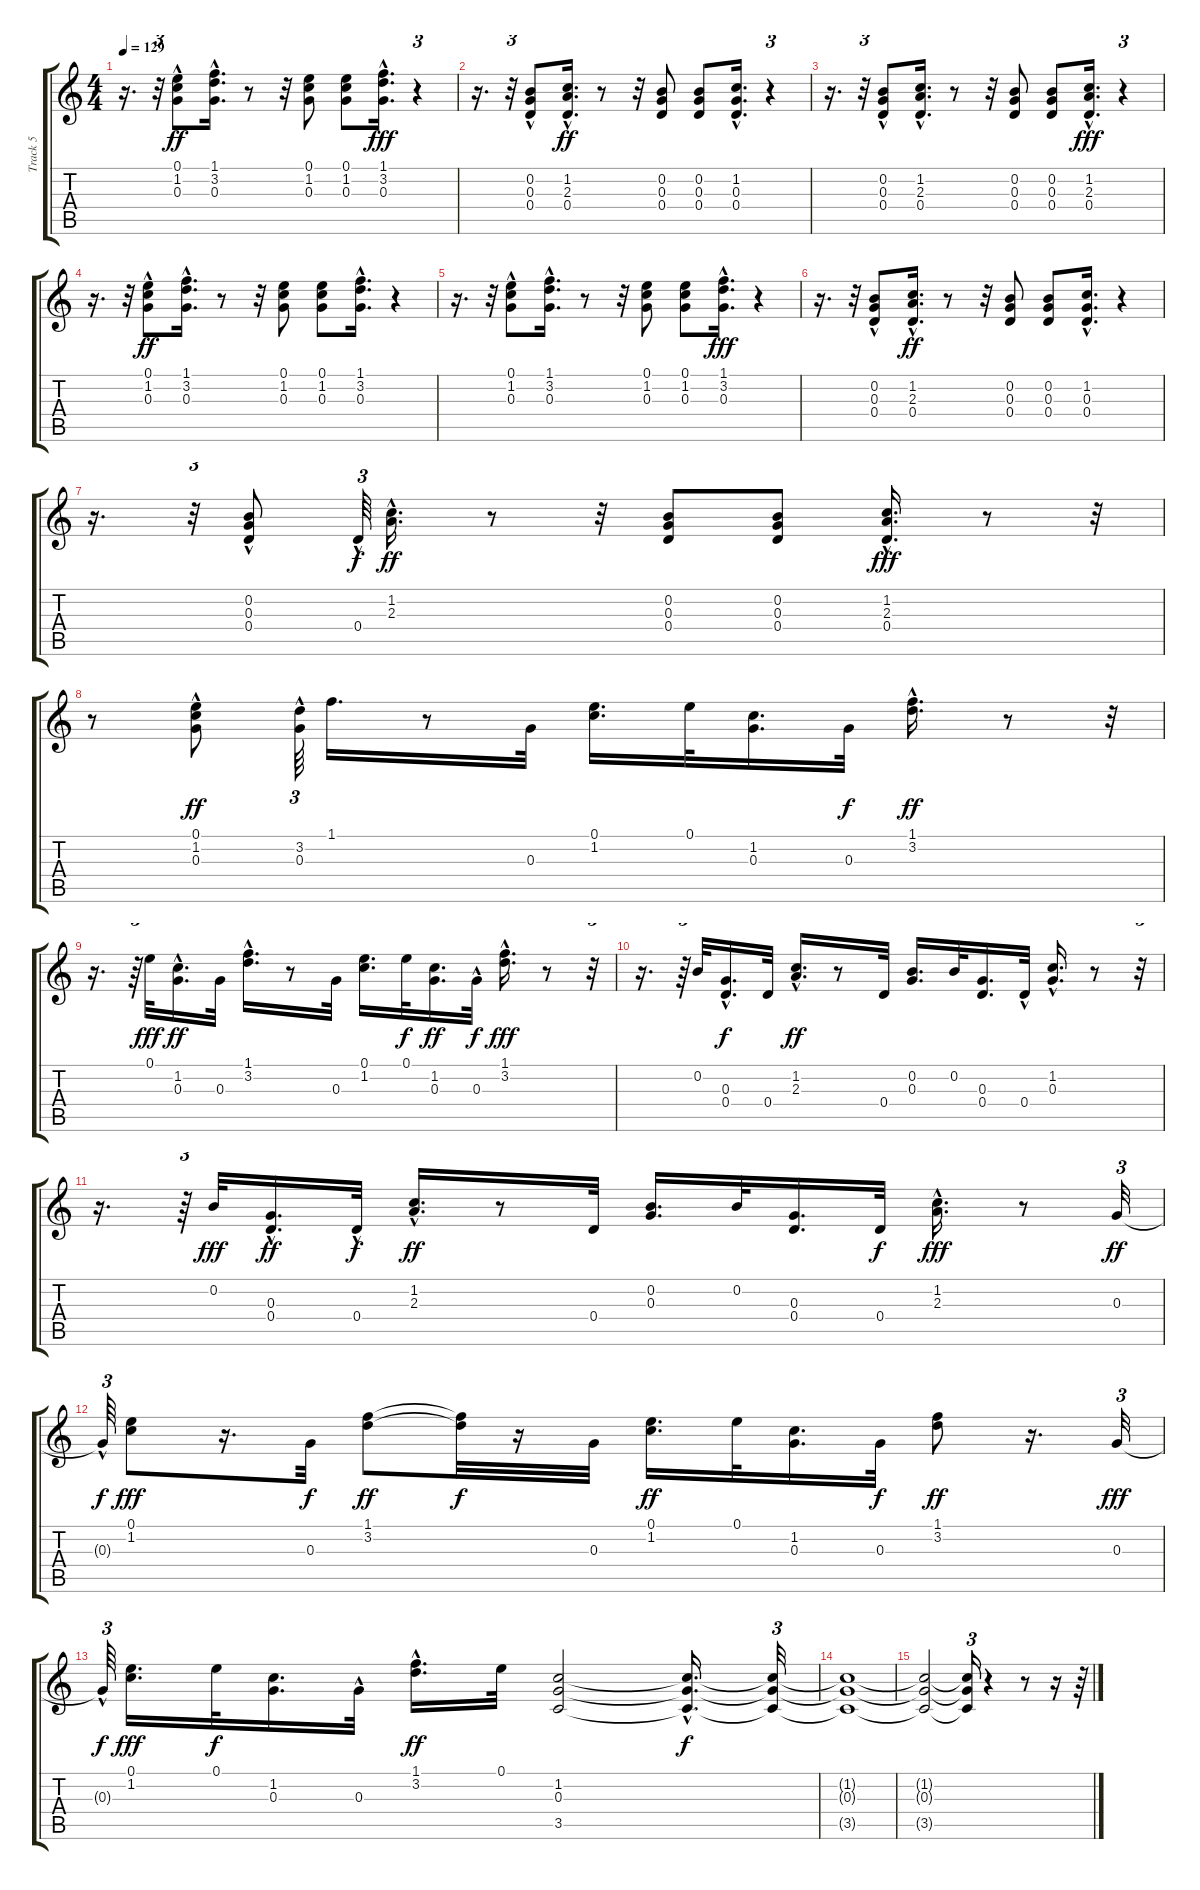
\track ("Track 5" "Track 5") {instrument overdrivenguitar}
\staff {score tabs}
\tuning (E4 B3 G3 D3 A2 E2) {hide}
\ts (4 4)
\tempo 129
\clef g2
\ks c
r.16{d dy ff} r.32{tu (3 2)} (0.1 1.2{hac} 0.3{hac}).8 (1.1{hac} 3.2 0.3).16{d} r.8 r.32 (0.1 1.2 0.3).8 (0.1 1.2 0.3).8 (1.1{hac} 3.2{hac} 0.3{hac}).16{d dy fff} r.4{tu (3 2)} |
r.16{d} r.32{tu (3 2)} (0.2 0.3{hac} 0.4).8 (1.2 2.3{hac} 0.4).16{d dy ff} r.8 r.32 (0.2 0.3 0.4).8 (0.2 0.3 0.4).8 (1.2{hac} 0.3{hac} 0.4{hac}).16{d} r.4{tu (3 2)} |
r.16{d} r.32{tu (3 2)} (0.2 0.3{hac} 0.4{hac}).8 (1.2{hac} 2.3{hac} 0.4{hac}).16{d} r.8 r.32 (0.2 0.3 0.4).8 (0.2 0.3 0.4).8 (1.2{hac} 2.3{hac} 0.4).16{d dy fff} r.4{tu (3 2)} |
r.16{d} r.32{tu (3 2)} (0.1 1.2{hac} 0.3{hac}).8{dy ff} (1.1{hac} 3.2{hac} 0.3).16{d} r.8 r.32 (0.1 1.2 0.3).8 (0.1 1.2 0.3).8 (1.1{hac} 3.2{hac} 0.3).16{d} r.4{tu (3 2)} |
r.16{d} r.32{tu (3 2)} (0.1 1.2{hac} 0.3{hac}).8 (1.1{hac} 3.2 0.3).16{d} r.8 r.32 (0.1 1.2 0.3).8 (0.1 1.2 0.3).8 (1.1{hac} 3.2{hac} 0.3{hac}).16{d dy fff} r.4{tu (3 2)} |
r.16{d} r.32{tu (3 2)} (0.2 0.3{hac} 0.4).8 (1.2 2.3{hac} 0.4).16{d dy ff} r.8 r.32 (0.2 0.3 0.4).8 (0.2 0.3 0.4).8 (1.2{hac} 0.3{hac} 0.4{hac}).16{d} r.4{tu (3 2)} |
r.16{d} r.32{tu (3 2)} (0.2 0.3{hac} 0.4{hac}).8 0.4{hac}.64{tu (3 2) dy f} (1.2{hac} 2.3{hac}).16{d dy ff} r.8 r.32 (0.2 0.3 0.4).8 (0.2 0.3 0.4).8 (1.2{hac} 2.3{hac} 0.4).16{d dy fff} r.8 r.32 |
r.8 (0.1 1.2{hac} 0.3{hac}).8{dy ff} (3.2{hac} 0.3).64{tu (3 2)} 1.1.16{d} r.8 0.3.32 (0.1 1.2).16{d} 0.1.32 (1.2 0.3).16{d} 0.3.32{dy f} (1.1{hac} 3.2{hac}).16{d dy ff} r.8 r.32{tu (3 2)} |
r.16{d} r.64{tu (3 2)} 0.1.32{dy fff} (1.2{hac} 0.3{hac}).16{d dy ff} 0.3.32 (1.1{hac} 3.2).16{d} r.8 0.3.32 (0.1 1.2).16{d} 0.1.32{dy f} (1.2 0.3).16{d dy ff} 0.3{hac}.32{dy f} (1.1{hac} 3.2{hac}).16{d dy fff} r.8 r.32{tu (3 2)} |
r.16{d} r.64{tu (3 2)} 0.2.32 (0.3{hac} 0.4).16{d dy f} 0.4.32 (1.2 2.3{hac}).16{d dy ff} r.8 0.4.32 (0.2 0.3).16{d} 0.2.32 (0.3 0.4).16{d} 0.4{hac}.32 (1.2{hac} 0.3{hac}).16{d} r.8 r.32{tu (3 2)} |
r.16{d} r.64{tu (3 2)} 0.2.32{dy fff} (0.3{hac} 0.4{hac}).16{d dy ff} 0.4{hac}.32{dy f} (1.2{hac} 2.3{hac}).16{d dy ff} r.8 0.4.32 (0.2 0.3).16{d} 0.2.32 (0.3 0.4).16{d} 0.4.32{dy f} (1.2{hac} 2.3{hac}).16{d dy fff} r.8 0.3.32{tu (3 2) dy ff} |
0.3{hac t}.64{tu (3 2) dy f} (0.1 1.2).8{dy fff} r.16{d} 0.3.32{dy f} (1.1 3.2).8{dy ff} (1.1{t} 3.2{t}).32{dy f} r.16 0.3.32 (0.1 1.2).16{d dy ff} 0.1.32 (1.2 0.3).16{d} 0.3.32{dy f} (1.1 3.2).8{dy ff} r.16{d} 0.3.32{tu (3 2) dy fff} |
0.3{hac t}.64{tu (3 2) dy f} (0.1 1.2).16{d dy fff} 0.1.32{dy f} (1.2 0.3).16{d} 0.3{hac}.32 (1.1{hac} 3.2{hac}).16{d dy ff} 0.1.32 (1.2 0.3 3.5).2 (1.2{hac t} 0.3{hac t} 3.5{hac t}).16{d dy f} (1.2{t} 0.3{t} 3.5{t}).32{tu (3 2)} |
(1.2{t} 0.3{t} 3.5{t}).1 |
(1.2{t} 0.3{t} 3.5{t}).2 (1.2{t} 0.3{t} 3.5{t}).16{tu (3 2)} r.4 r.8 r.16 r.64
